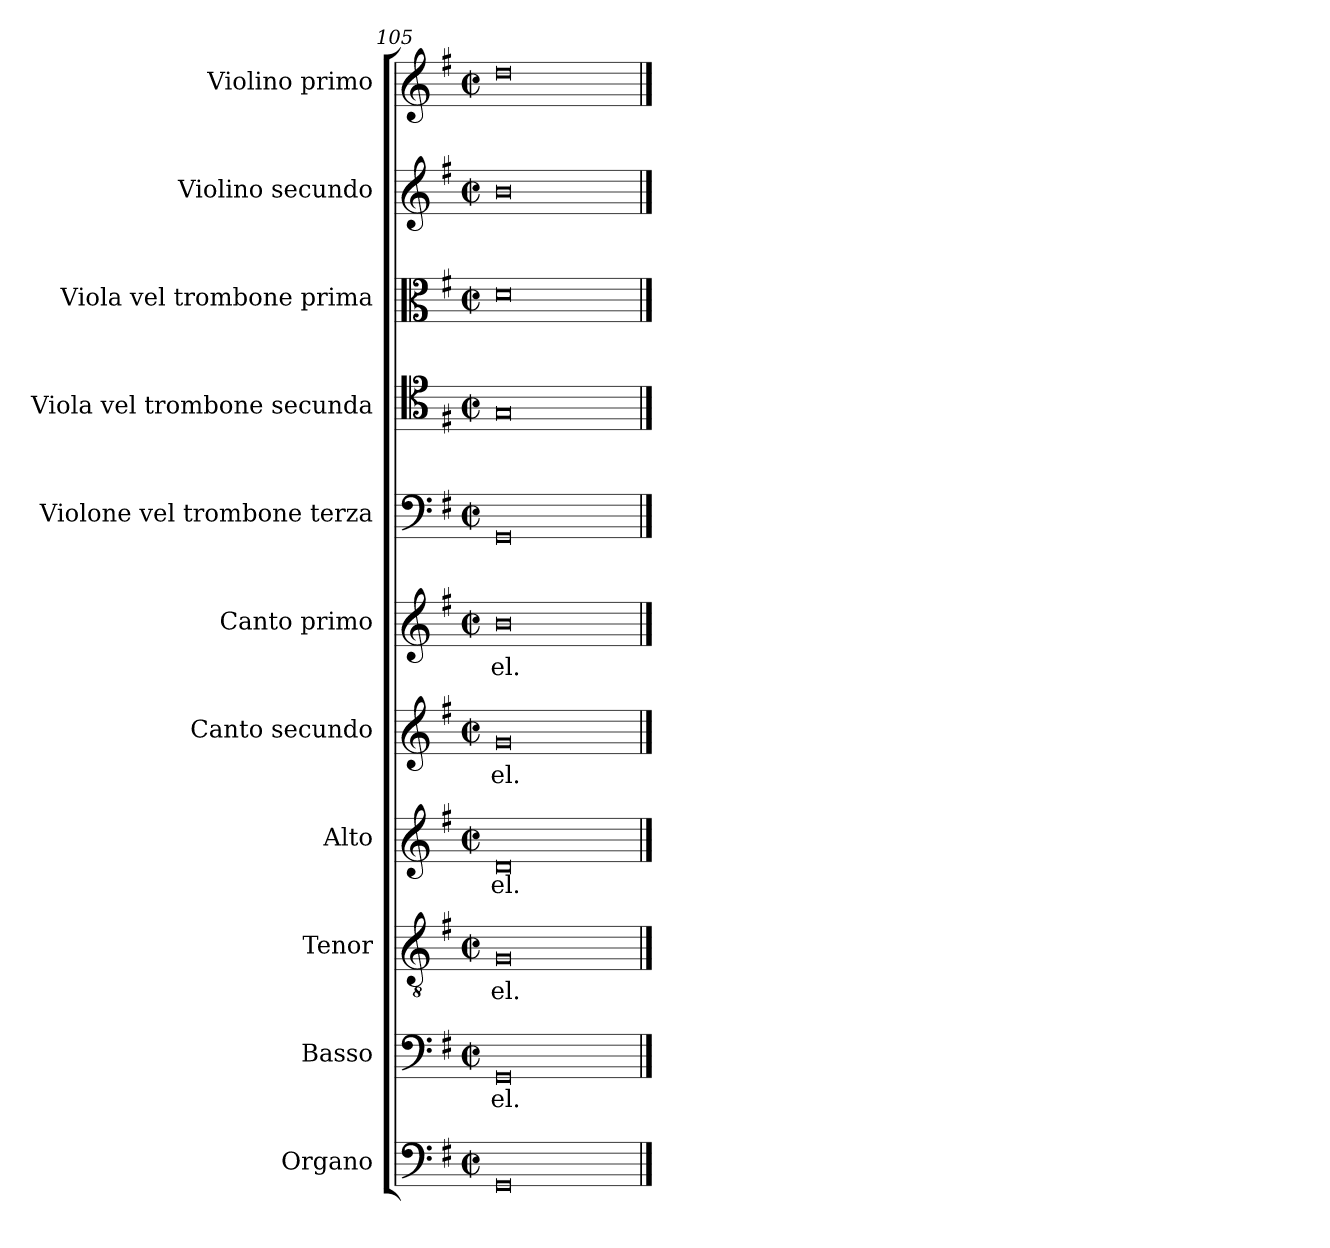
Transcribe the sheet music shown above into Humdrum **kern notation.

**kern	**kern	**text	**kern	**text	**kern	**text	**kern	**text	**kern	**text	**kern	**kern	**kern	**kern	**kern
*part11	*part10	*part10	*part9	*part9	*part8	*part8	*part7	*part7	*part6	*part6	*part5	*part4	*part3	*part2	*part1
*staff11	*staff10	*staff10	*staff9	*staff9	*staff8	*staff8	*staff7	*staff7	*staff6	*staff6	*staff5	*staff4	*staff3	*staff2	*staff1
*I"Organo	*I"Basso	*	*I"Tenor	*	*I"Alto	*	*I"Canto secundo	*	*I"Canto primo	*	*I"Violone vel trombone  terza	*I"Viola vel trombone secunda	*I"Viola vel trombone prima	*I"Violino secundo	*I"Violino primo
*	*I'B	*	*I'T	*	*I'A	*	*I'C2	*	*I'C1	*	*I'Vn	*I'Va2	*I'Va1	*I'Vi2	*I'Vi1
*clefF4	*clefF4	*	*clefGv2	*	*clefG2	*	*clefG2	*	*clefG2	*	*clefF4	*clefC4	*clefC3	*clefG2	*clefG2
*k[f#]	*k[f#]	*	*k[f#]	*	*k[f#]	*	*k[f#]	*	*k[f#]	*	*k[f#]	*k[f#]	*k[f#]	*k[f#]	*k[f#]
*G:	*G:	*	*G:	*	*G:	*	*G:	*	*G:	*	*G:	*G:	*G:	*G:	*G:
*M2/2	*M2/2	*	*M2/2	*	*M2/2	*	*M2/2	*	*M2/2	*	*M2/2	*M2/2	*M2/2	*M2/2	*M2/2
*met(c|)	*met(c|)	*	*met(c|)	*	*met(c|)	*	*met(c|)	*	*met(c|)	*	*met(c|)	*met(c|)	*met(c|)	*met(c|)	*met(c|)
=105	=105	=105	=105	=105	=105	=105	=105	=105	=105	=105	=105	=105	=105	=105	=105
!	!	!LO:LY:b	!	!	!	!	!	!	!	!	!	!	!	!	!
!	!	!	!	!LO:LY:b	!	!	!	!	!	!	!	!	!	!	!
!	!	!	!	!	!	!LO:LY:b	!	!	!	!	!	!	!	!	!
!	!	!	!	!	!	!	!	!LO:LY:b	!	!	!	!	!	!	!
!	!	!	!	!	!	!	!	!	!	!LO:LY:b	!	!	!	!	!
0GG	0GG	-el.	0G	-el.	0d	-el.	0g	-el.	0b	-el.	0GG	0G	0d	0b	0dd
==	==	==	==	==	==	==	==	==	==	==	==	==	==	==	==
*-	*-	*-	*-	*-	*-	*-	*-	*-	*-	*-	*-	*-	*-	*-	*-
